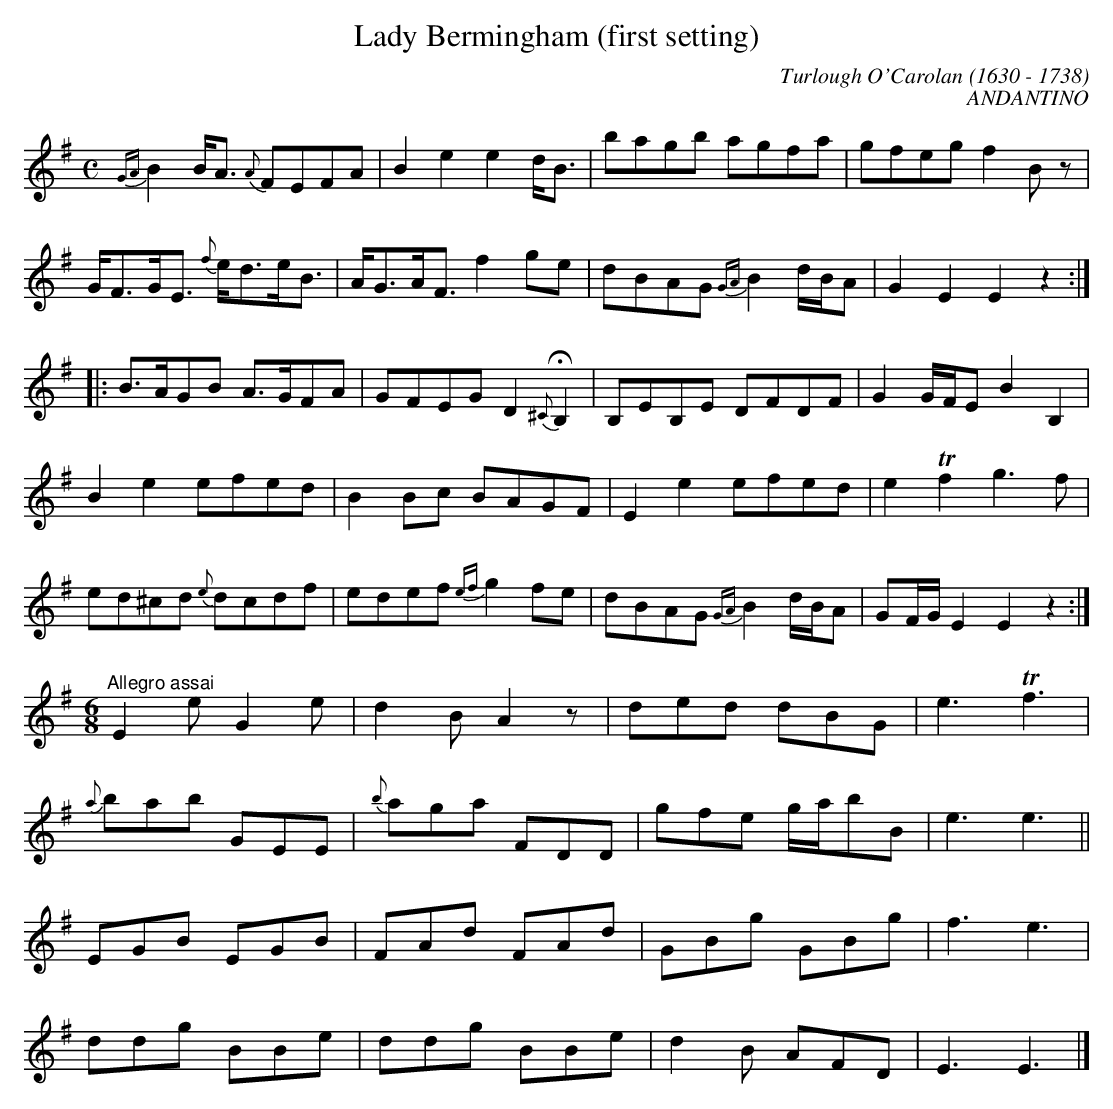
X:1occ
T:Lady Bermingham (first setting)
C:Turlough O'Carolan (1630 - 1738)
C:ANDANTINO
M:C
L:1/8
K:G
{GA}B2B/2A3/2 {A}FEFA|B2e2e2d/2B3/2|bagb agfa|gfeg f2B z|
G/2F3/2G/2E3/2 {f}e/2d3/2e/2B3/2|A/2G3/2A/2F3/2f2ge|dBAG {GA}B2d/2B/2A|G2E2E2z2:|
|:B3/2A/2GB A3/2G/2FA|GFEG D2 H{^C}B,2|B,EB,E DFDF|G2G/2F/2E B2B,2|
B2e2efed|B2Bc BAGF|E2e2efed|e2 Tf2g3f|
ed^cd {e}dcdf|edef {ef}g2fe|dBAG {GA}B2d/2B/2A|GF/2G/2 E2E2z2:|
[M:6/8]"^Allegro assai"E2e G2e|d2B A2z|ded dBG|e3 Tf3|
{a}bab GEE|{b}aga FDD|gfe g/2a/2bB|e3e3||
EGB EGB|FAd FAd|GBg GBg|f3e3|
ddg BBe|ddg BBe|d2B AFD|E3E3|]
